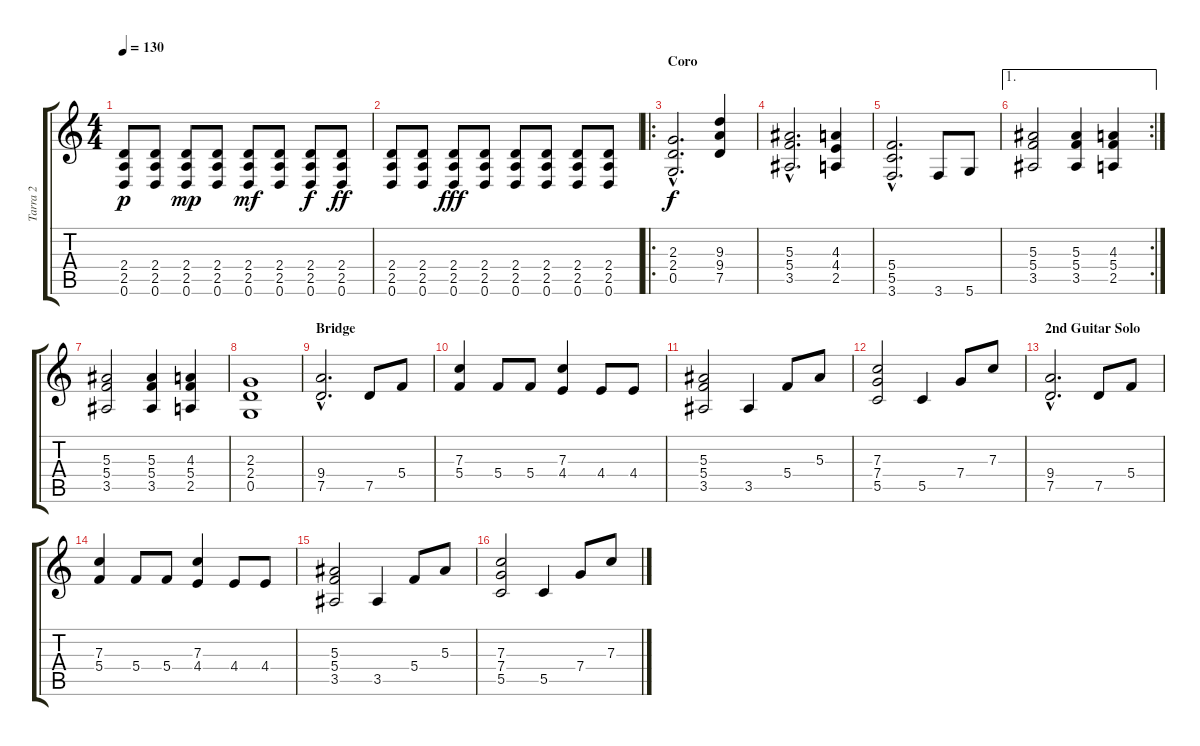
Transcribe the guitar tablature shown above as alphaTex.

\track ("Tarra 2" "Tarra 2") {instrument distortionguitar}
\staff {score tabs}
\tuning (D4 A3 F3 C3 G2 D2) {hide}
\ts (4 4)
\tempo 130
\clef g2
\ks c
(2.4 2.5 0.6).8{dy p volume 13 instrument distortionguitar} (2.4 2.5 0.6).8 (2.4 2.5 0.6).8{dy mp} (2.4 2.5 0.6).8 (2.4 2.5 0.6).8{dy mf} (2.4 2.5 0.6).8 (2.4 2.5 0.6).8{dy f} (2.4 2.5 0.6).8{dy ff} |
(2.4 2.5 0.6).8 (2.4 2.5 0.6).8 (2.4 2.5 0.6).8{dy fff} (2.4 2.5 0.6).8 (2.4 2.5 0.6).8 (2.4 2.5 0.6).8 (2.4 2.5 0.6).8 (2.4 2.5 0.6).8 |
\ro
\section ("" "Coro")
(2.3{hac} 2.4{hac} 0.5{hac}).2{d dy f} (9.3 9.4 7.5).4 |
(5.3{hac} 5.4{hac} 3.5{hac}).2{d} (4.3 4.4 2.5).4 |
(5.4{hac} 5.5{hac} 3.6{hac}).2{d} 3.6.8 5.6.8 |
\ae 1
\rc 2
(5.3 5.4 3.5).2 (5.3 5.4 3.5).4 (4.3 5.4 2.5).4 |
(5.3 5.4 3.5).2 (5.3 5.4 3.5).4 (4.3 5.4 2.5).4 |
(2.3 2.4 0.5).1 |
\section ("" "Bridge")
(9.4{hac} 7.5{hac}).2{d} 7.5.8 5.4.8 |
(7.3 5.4).4 5.4.8 5.4.8 (7.3 4.4).4 4.4.8 4.4.8 |
(5.3 5.4 3.5).2 3.5.4 5.4.8 5.3.8 |
(7.3 7.4 5.5).2 5.5.4 7.4.8 7.3.8 |
\section ("" "2nd Guitar Solo")
(9.4{hac} 7.5{hac}).2{d} 7.5.8 5.4.8 |
(7.3 5.4).4 5.4.8 5.4.8 (7.3 4.4).4 4.4.8 4.4.8 |
(5.3 5.4 3.5).2 3.5.4 5.4.8 5.3.8 |
(7.3 7.4 5.5).2 5.5.4 7.4.8 7.3.8
